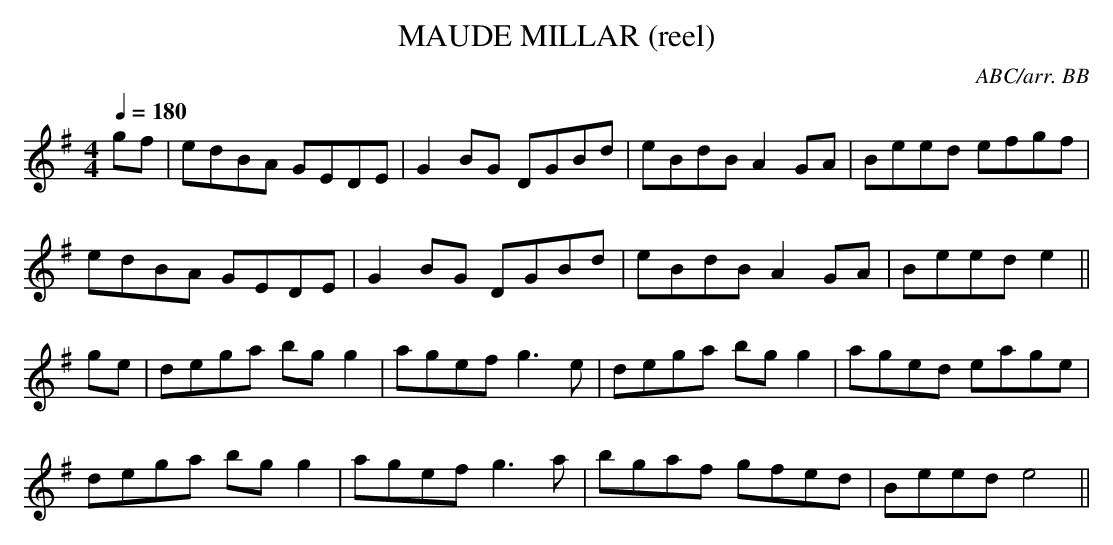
X:1
T:MAUDE MILLAR (reel)
C:ABC/arr. BB
M:4/4
L:1/8
Q:1/4=180
K:Em
gf|edBA GEDE|G2BG DGBd|eBdB A2 GA|Beed efgf|
edBA GEDE|G2BG DGBd|eBdB A2GA|Beed e2 ||
ge|dega bgg2|agef g3e|dega bgg2|aged eage|
dega bgg2|agef g3a|bgaf gfed|Beed e4 ||
